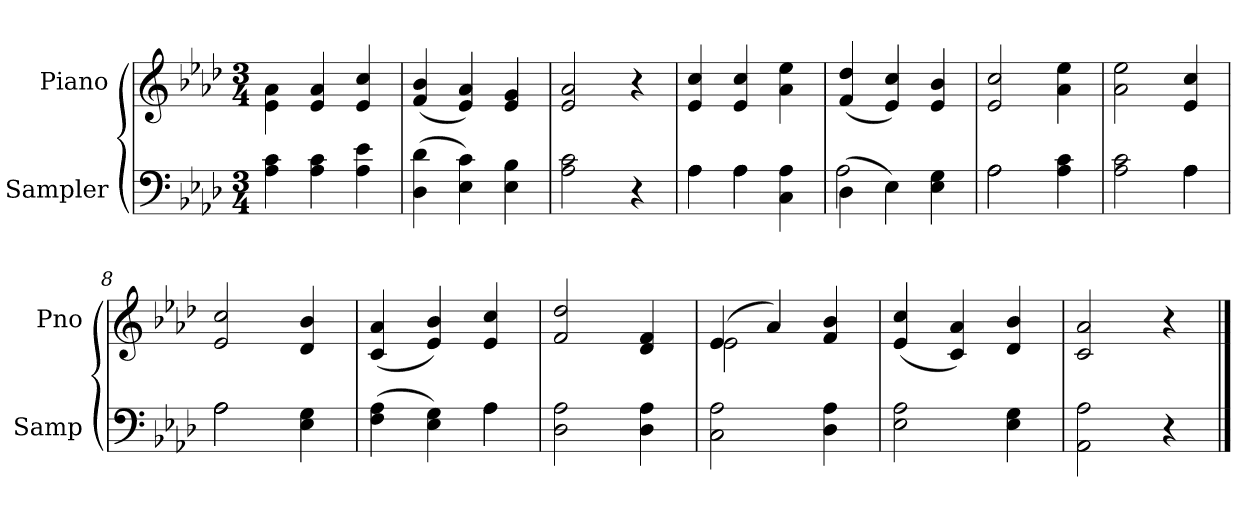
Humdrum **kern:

**kern	**kern
*part2	*part1
*staff2	*staff1
*I"Sampler	*I"Piano
*I'Samp	*I'Pno
*clefF4	*clefG2
*k[b-e-a-d-]	*k[b-e-a-d-]
*A-:	*A-:
*M3/4	*M3/4
=1	=1
4A- 4c	4e-\ 4a-\
4A- 4c	4e- 4a-
4A- 4e-	4e- 4cc
=2	=2
(4D- 4d-	(4f 4b-
4E- 4c)	4e- 4a-)
4E- 4B-	4e- 4g
=3	=3
2A- 2c	2e- 2a-
4r	4r
=4	=4
*^	*
4A-\	4A-	4e- 4cc
4A-\	4A-	4e- 4cc
4C 4A-	4ryy	4a- 4ee-
=5	=5	=5
(4D-\	2A-	(4f 4dd-
4E-\)	.	4e- 4cc)
4E- 4G	4ryy	4e- 4b-
=6	=6	=6
2A-\	2A-	2e- 2cc
4A- 4c	4ryy	4a- 4ee-
=7	=7	=7
2A- 2c	2ryy	2a- 2ee-
4A-\	4A-	4e- 4cc
=8	=8	=8
2A-\	2A-	2e- 2cc
4E- 4G	4ryy	4d- 4b-
=9	=9	=9
(4F 4A-	2ryy	(4c 4a-
4E- 4G)	.	4e- 4b-)
4A-\	4A-	4e- 4cc
*v	*v	*
=10	=10
2D- 2A-	2f 2dd-
4D- 4A-	4d- 4f
=11	=11
*	*^
2C 2A-	(4e-/	2e-
.	4a-/)	.
4D- 4A-	4f 4b-	4ryy
*	*v	*v
=12	=12
2E- 2A-	(4e- 4cc
.	4c 4a-)
4E- 4G	4d- 4b-
=13	=13
2AA- 2A-	2c 2a-
4r	4r
==	==
*-	*-
